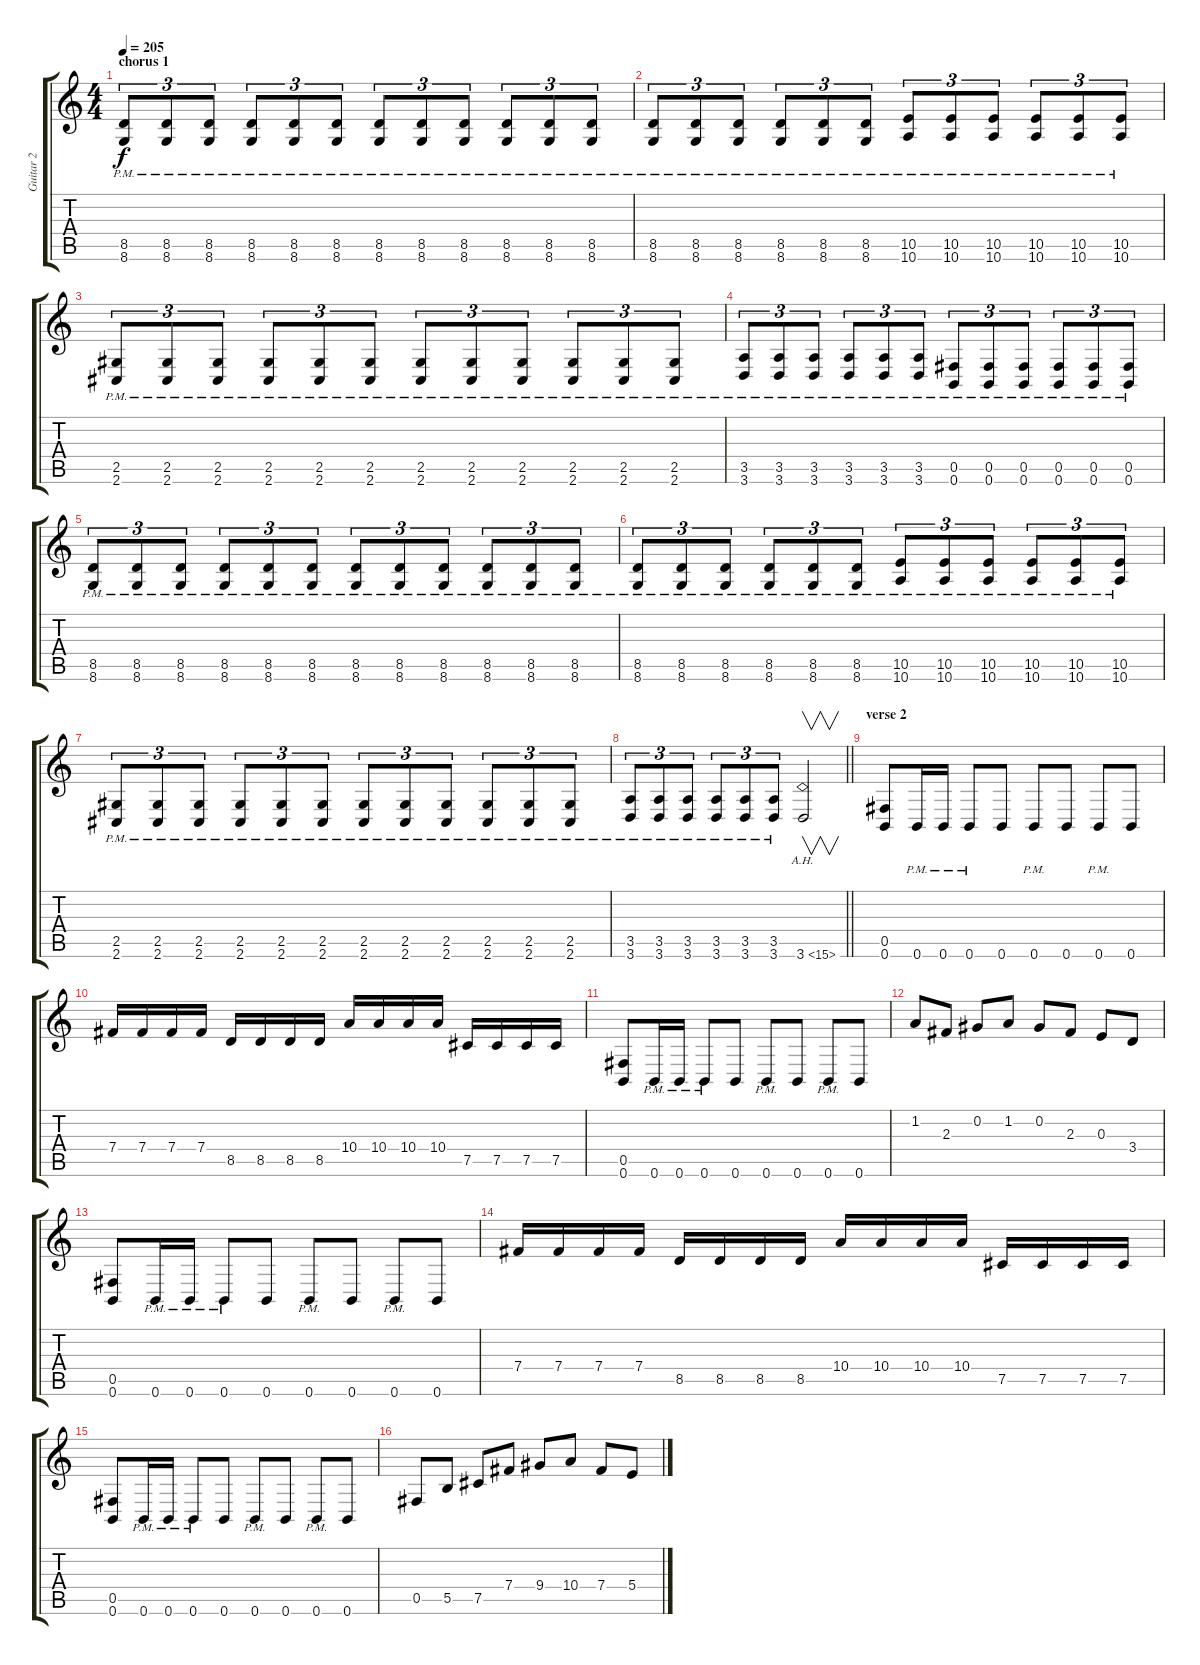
\track ("Guitar 2" "Guitar 2") {instrument overdrivenguitar}
\staff {score tabs}
\tuning (Db4 Ab3 E3 B2 Gb2 B1) {hide}
\ts (4 4)
\section ("" "chorus 1")
\tempo 205
\clef g2
\ks c
(8.5{pm} 8.6{pm}).8{tu (3 2) dy f} (8.5{pm} 8.6{pm}).8{tu (3 2)} (8.5{pm} 8.6{pm}).8{tu (3 2)} (8.5{pm} 8.6{pm}).8{tu (3 2)} (8.5{pm} 8.6{pm}).8{tu (3 2)} (8.5{pm} 8.6{pm}).8{tu (3 2)} (8.5{pm} 8.6{pm}).8{tu (3 2)} (8.5{pm} 8.6{pm}).8{tu (3 2)} (8.5{pm} 8.6{pm}).8{tu (3 2)} (8.5{pm} 8.6{pm}).8{tu (3 2)} (8.5{pm} 8.6{pm}).8{tu (3 2)} (8.5{pm} 8.6{pm}).8{tu (3 2)} |
(8.5{pm} 8.6{pm}).8{tu (3 2)} (8.5{pm} 8.6{pm}).8{tu (3 2)} (8.5{pm} 8.6{pm}).8{tu (3 2)} (8.5{pm} 8.6{pm}).8{tu (3 2)} (8.5{pm} 8.6{pm}).8{tu (3 2)} (8.5{pm} 8.6{pm}).8{tu (3 2)} (10.5{pm} 10.6{pm}).8{tu (3 2)} (10.5{pm} 10.6{pm}).8{tu (3 2)} (10.5{pm} 10.6{pm}).8{tu (3 2)} (10.5{pm} 10.6{pm}).8{tu (3 2)} (10.5{pm} 10.6{pm}).8{tu (3 2)} (10.5{pm} 10.6{pm}).8{tu (3 2)} |
(2.5{pm} 2.6{pm}).8{tu (3 2)} (2.5{pm} 2.6{pm}).8{tu (3 2)} (2.5{pm} 2.6{pm}).8{tu (3 2)} (2.5{pm} 2.6{pm}).8{tu (3 2)} (2.5{pm} 2.6{pm}).8{tu (3 2)} (2.5{pm} 2.6{pm}).8{tu (3 2)} (2.5{pm} 2.6{pm}).8{tu (3 2)} (2.5{pm} 2.6{pm}).8{tu (3 2)} (2.5{pm} 2.6{pm}).8{tu (3 2)} (2.5{pm} 2.6{pm}).8{tu (3 2)} (2.5{pm} 2.6{pm}).8{tu (3 2)} (2.5{pm} 2.6{pm}).8{tu (3 2)} |
(3.5{pm} 3.6{pm}).8{tu (3 2)} (3.5{pm} 3.6{pm}).8{tu (3 2)} (3.5{pm} 3.6{pm}).8{tu (3 2)} (3.5{pm} 3.6{pm}).8{tu (3 2)} (3.5{pm} 3.6{pm}).8{tu (3 2)} (3.5{pm} 3.6{pm}).8{tu (3 2)} (0.5{pm} 0.6{pm}).8{tu (3 2)} (0.5{pm} 0.6{pm}).8{tu (3 2)} (0.5{pm} 0.6{pm}).8{tu (3 2)} (0.5{pm} 0.6{pm}).8{tu (3 2)} (0.5{pm} 0.6{pm}).8{tu (3 2)} (0.5{pm} 0.6{pm}).8{tu (3 2)} |
(8.5{pm} 8.6{pm}).8{tu (3 2)} (8.5{pm} 8.6{pm}).8{tu (3 2)} (8.5{pm} 8.6{pm}).8{tu (3 2)} (8.5{pm} 8.6{pm}).8{tu (3 2)} (8.5{pm} 8.6{pm}).8{tu (3 2)} (8.5{pm} 8.6{pm}).8{tu (3 2)} (8.5{pm} 8.6{pm}).8{tu (3 2)} (8.5{pm} 8.6{pm}).8{tu (3 2)} (8.5{pm} 8.6{pm}).8{tu (3 2)} (8.5{pm} 8.6{pm}).8{tu (3 2)} (8.5{pm} 8.6{pm}).8{tu (3 2)} (8.5{pm} 8.6{pm}).8{tu (3 2)} |
(8.5{pm} 8.6{pm}).8{tu (3 2)} (8.5{pm} 8.6{pm}).8{tu (3 2)} (8.5{pm} 8.6{pm}).8{tu (3 2)} (8.5{pm} 8.6{pm}).8{tu (3 2)} (8.5{pm} 8.6{pm}).8{tu (3 2)} (8.5{pm} 8.6{pm}).8{tu (3 2)} (10.5{pm} 10.6{pm}).8{tu (3 2)} (10.5{pm} 10.6{pm}).8{tu (3 2)} (10.5{pm} 10.6{pm}).8{tu (3 2)} (10.5{pm} 10.6{pm}).8{tu (3 2)} (10.5{pm} 10.6{pm}).8{tu (3 2)} (10.5{pm} 10.6{pm}).8{tu (3 2)} |
(2.5{pm} 2.6{pm}).8{tu (3 2)} (2.5{pm} 2.6{pm}).8{tu (3 2)} (2.5{pm} 2.6{pm}).8{tu (3 2)} (2.5{pm} 2.6{pm}).8{tu (3 2)} (2.5{pm} 2.6{pm}).8{tu (3 2)} (2.5{pm} 2.6{pm}).8{tu (3 2)} (2.5{pm} 2.6{pm}).8{tu (3 2)} (2.5{pm} 2.6{pm}).8{tu (3 2)} (2.5{pm} 2.6{pm}).8{tu (3 2)} (2.5{pm} 2.6{pm}).8{tu (3 2)} (2.5{pm} 2.6{pm}).8{tu (3 2)} (2.5{pm} 2.6{pm}).8{tu (3 2)} |
\barLineRight lightlight
(3.5{pm} 3.6{pm}).8{tu (3 2)} (3.5{pm} 3.6{pm}).8{tu (3 2)} (3.5{pm} 3.6{pm}).8{tu (3 2)} (3.5{pm} 3.6{pm}).8{tu (3 2)} (3.5{pm} 3.6{pm}).8{tu (3 2)} (3.5{pm} 3.6{pm}).8{tu (3 2)} 3.6{ah 12}.2{v instrument guitarharmonics} |
\section ("" "verse 2")
(0.5 0.6).8{instrument overdrivenguitar} 0.6{pm}.16 0.6{pm}.16 0.6{pm}.8 0.6.8 0.6{pm}.8 0.6.8 0.6{pm}.8 0.6.8 |
7.4.16 7.4.16 7.4.16 7.4.16 8.5.16 8.5.16 8.5.16 8.5.16 10.4.16 10.4.16 10.4.16 10.4.16 7.5.16 7.5.16 7.5.16 7.5.16 |
(0.5 0.6).8 0.6{pm}.16 0.6{pm}.16 0.6{pm}.8 0.6.8 0.6{pm}.8 0.6.8 0.6{pm}.8 0.6.8 |
1.2.8 2.3.8 0.2.8 1.2.8 0.2.8 2.3.8 0.3.8 3.4.8 |
(0.5 0.6).8 0.6{pm}.16 0.6{pm}.16 0.6{pm}.8 0.6.8 0.6{pm}.8 0.6.8 0.6{pm}.8 0.6.8 |
7.4.16 7.4.16 7.4.16 7.4.16 8.5.16 8.5.16 8.5.16 8.5.16 10.4.16 10.4.16 10.4.16 10.4.16 7.5.16 7.5.16 7.5.16 7.5.16 |
(0.5 0.6).8 0.6{pm}.16 0.6{pm}.16 0.6{pm}.8 0.6.8 0.6{pm}.8 0.6.8 0.6{pm}.8 0.6.8 |
0.5.8 5.5.8 7.5.8 7.4.8 9.4.8 10.4.8 7.4.8 5.4.8
